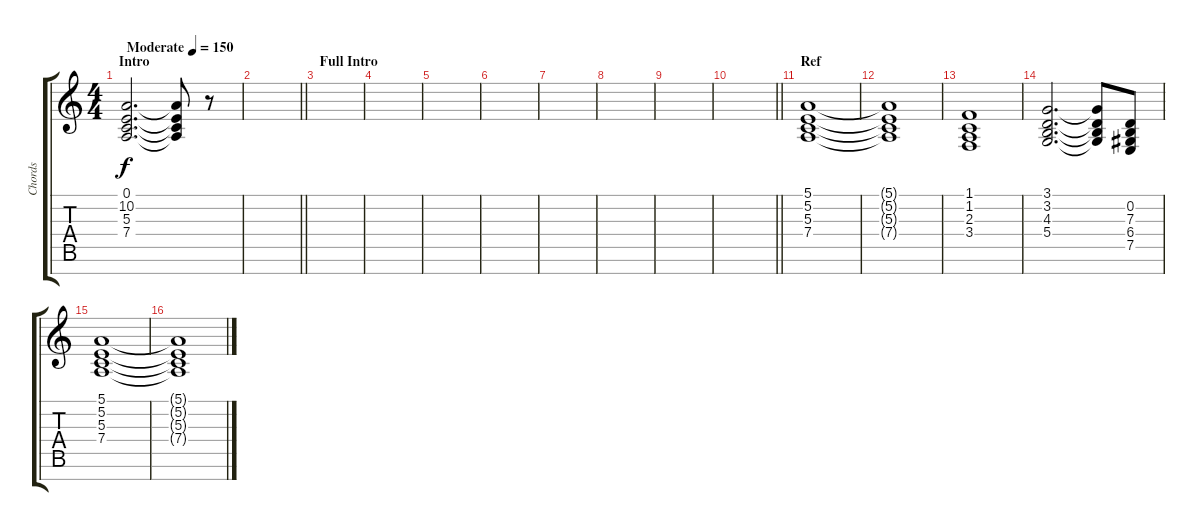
\track ("Chords" "Chords") {instrument stringensemble1}
\staff {score tabs}
\tuning (E4 B3 G3 D3 A2 E2 B1) {hide}
\ts (4 4)
\section ("" "Intro")
\tempo (150 "Moderate")
\clef g2
\ks c
(0.1 10.2 5.3 7.4).2{d dy f instrument stringensemble1} (0.1{t} 10.2{t} 5.3{t} 7.4{t}).8 r.8 |
\barLineRight lightlight
|
\section ("" "Full Intro")
|
|
|
|
|
|
|
\barLineRight lightlight
|
\section ("" "Ref")
(5.1 5.2 5.3 7.4).1 |
(5.1{t} 5.2{t} 5.3{t} 7.4{t}).1 |
(1.1 1.2 2.3 3.4).1 |
(3.1 3.2 4.3 5.4).2{d} (3.1{t} 3.2{t} 4.3{t} 5.4{t}).8 (0.2 7.3 6.4 7.5).8 |
(5.1 5.2 5.3 7.4).1 |
(5.1{t} 5.2{t} 5.3{t} 7.4{t}).1
